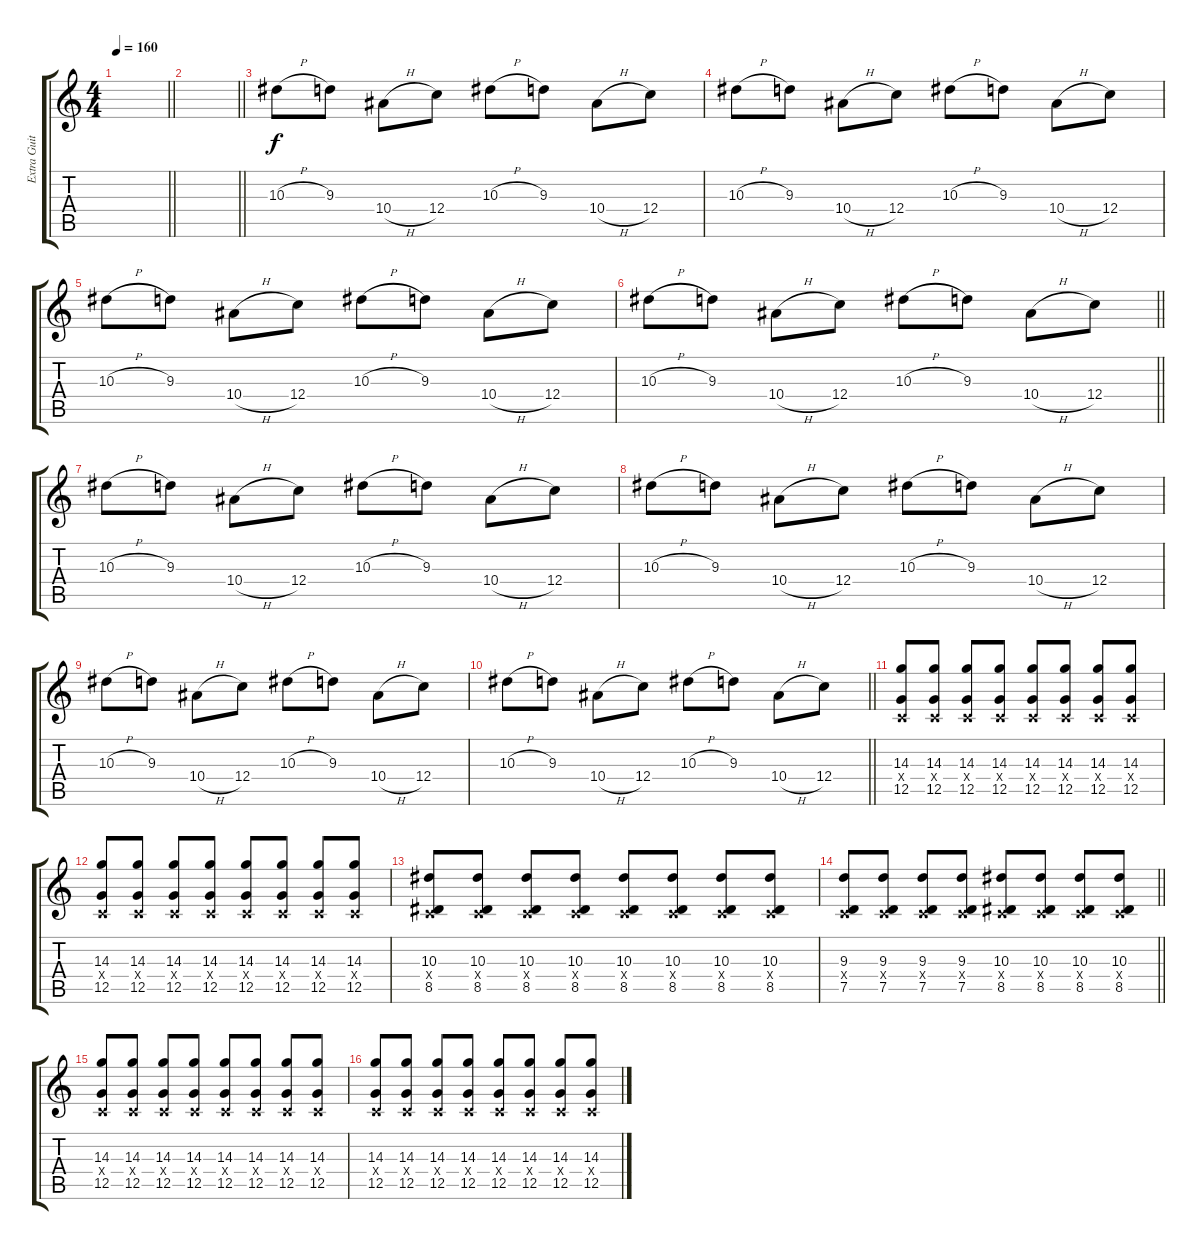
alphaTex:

\track ("Extra Guitar" "Extra Guit") {instrument distortionguitar}
\staff {score tabs}
\tuning (D4 A3 F3 C3 G2 C2) {hide}
\ts (4 4)
\tempo 160
\clef g2
\barLineRight lightlight
\ks c
|
\barLineRight lightlight
|
10.3{h}.8 9.3.8 10.4{h}.8 12.4.8 10.3{h}.8 9.3.8 10.4{h}.8 12.4.8 |
10.3{h}.8 9.3.8 10.4{h}.8 12.4.8 10.3{h}.8 9.3.8 10.4{h}.8 12.4.8 |
10.3{h}.8 9.3.8 10.4{h}.8 12.4.8 10.3{h}.8 9.3.8 10.4{h}.8 12.4.8 |
\barLineRight lightlight
10.3{h}.8 9.3.8 10.4{h}.8 12.4.8 10.3{h}.8 9.3.8 10.4{h}.8 12.4.8 |
10.3{h}.8 9.3.8 10.4{h}.8 12.4.8 10.3{h}.8 9.3.8 10.4{h}.8 12.4.8 |
10.3{h}.8 9.3.8 10.4{h}.8 12.4.8 10.3{h}.8 9.3.8 10.4{h}.8 12.4.8 |
10.3{h}.8 9.3.8 10.4{h}.8 12.4.8 10.3{h}.8 9.3.8 10.4{h}.8 12.4.8 |
\barLineRight lightlight
10.3{h}.8 9.3.8 10.4{h}.8 12.4.8 10.3{h}.8 9.3.8 10.4{h}.8 12.4.8 |
(14.3 0.4{x} 12.5).8 (14.3 0.4{x} 12.5).8 (14.3 0.4{x} 12.5).8 (14.3 0.4{x} 12.5).8 (14.3 0.4{x} 12.5).8 (14.3 0.4{x} 12.5).8 (14.3 0.4{x} 12.5).8 (14.3 0.4{x} 12.5).8 |
(14.3 0.4{x} 12.5).8 (14.3 0.4{x} 12.5).8 (14.3 0.4{x} 12.5).8 (14.3 0.4{x} 12.5).8 (14.3 0.4{x} 12.5).8 (14.3 0.4{x} 12.5).8 (14.3 0.4{x} 12.5).8 (14.3 0.4{x} 12.5).8 |
(10.3 0.4{x} 8.5).8 (10.3 0.4{x} 8.5).8 (10.3 0.4{x} 8.5).8 (10.3 0.4{x} 8.5).8 (10.3 0.4{x} 8.5).8 (10.3 0.4{x} 8.5).8 (10.3 0.4{x} 8.5).8 (10.3 0.4{x} 8.5).8 |
\barLineRight lightlight
(9.3 0.4{x} 7.5).8 (9.3 0.4{x} 7.5).8 (9.3 0.4{x} 7.5).8 (9.3 0.4{x} 7.5).8 (10.3 0.4{x} 8.5).8 (10.3 0.4{x} 8.5).8 (10.3 0.4{x} 8.5).8 (10.3 0.4{x} 8.5).8 |
(14.3 0.4{x} 12.5).8 (14.3 0.4{x} 12.5).8 (14.3 0.4{x} 12.5).8 (14.3 0.4{x} 12.5).8 (14.3 0.4{x} 12.5).8 (14.3 0.4{x} 12.5).8 (14.3 0.4{x} 12.5).8 (14.3 0.4{x} 12.5).8 |
(14.3 0.4{x} 12.5).8 (14.3 0.4{x} 12.5).8 (14.3 0.4{x} 12.5).8 (14.3 0.4{x} 12.5).8 (14.3 0.4{x} 12.5).8 (14.3 0.4{x} 12.5).8 (14.3 0.4{x} 12.5).8 (14.3 0.4{x} 12.5).8
